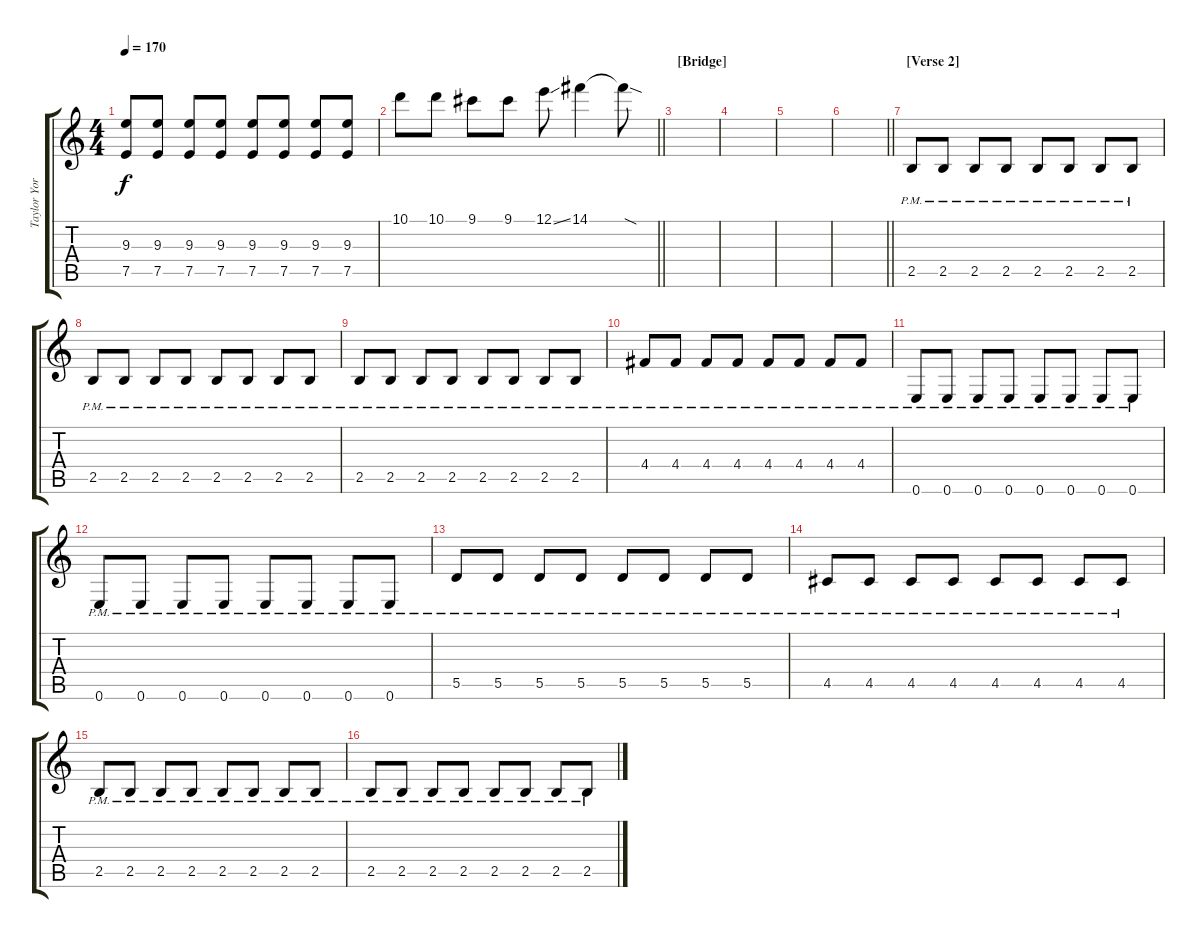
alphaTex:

\track ("Taylor York" "Taylor Yor") {instrument distortionguitar}
\staff {score tabs}
\tuning (E4 B3 G3 D3 A2 E2) {hide}
\ts (4 4)
\tempo 170
\clef g2
\ks c
(9.3 7.5).8{dy f} (9.3 7.5).8 (9.3 7.5).8 (9.3 7.5).8 (9.3 7.5).8 (9.3 7.5).8 (9.3 7.5).8 (9.3 7.5).8 |
\barLineRight lightlight
10.1.8 10.1.8 9.1.8 9.1.8 12.1{ss}.8 14.1.4 14.1{sod t}.8 |
\section ("" "[Bridge]")
|
|
|
\barLineRight lightlight
|
\section ("" "[Verse 2]")
2.5{pm}.8 2.5{pm}.8 2.5{pm}.8 2.5{pm}.8 2.5{pm}.8 2.5{pm}.8 2.5{pm}.8 2.5{pm}.8 |
2.5{pm}.8 2.5{pm}.8 2.5{pm}.8 2.5{pm}.8 2.5{pm}.8 2.5{pm}.8 2.5{pm}.8 2.5{pm}.8 |
2.5{pm}.8 2.5{pm}.8 2.5{pm}.8 2.5{pm}.8 2.5{pm}.8 2.5{pm}.8 2.5{pm}.8 2.5{pm}.8 |
4.4{pm}.8 4.4{pm}.8 4.4{pm}.8 4.4{pm}.8 4.4{pm}.8 4.4{pm}.8 4.4{pm}.8 4.4{pm}.8 |
0.6{pm}.8 0.6{pm}.8 0.6{pm}.8 0.6{pm}.8 0.6{pm}.8 0.6{pm}.8 0.6{pm}.8 0.6{pm}.8 |
0.6{pm}.8 0.6{pm}.8 0.6{pm}.8 0.6{pm}.8 0.6{pm}.8 0.6{pm}.8 0.6{pm}.8 0.6{pm}.8 |
5.5{pm}.8 5.5{pm}.8 5.5{pm}.8 5.5{pm}.8 5.5{pm}.8 5.5{pm}.8 5.5{pm}.8 5.5{pm}.8 |
4.5{pm}.8 4.5{pm}.8 4.5{pm}.8 4.5{pm}.8 4.5{pm}.8 4.5{pm}.8 4.5{pm}.8 4.5{pm}.8 |
2.5{pm}.8 2.5{pm}.8 2.5{pm}.8 2.5{pm}.8 2.5{pm}.8 2.5{pm}.8 2.5{pm}.8 2.5{pm}.8 |
2.5{pm}.8 2.5{pm}.8 2.5{pm}.8 2.5{pm}.8 2.5{pm}.8 2.5{pm}.8 2.5{pm}.8 2.5{pm}.8
